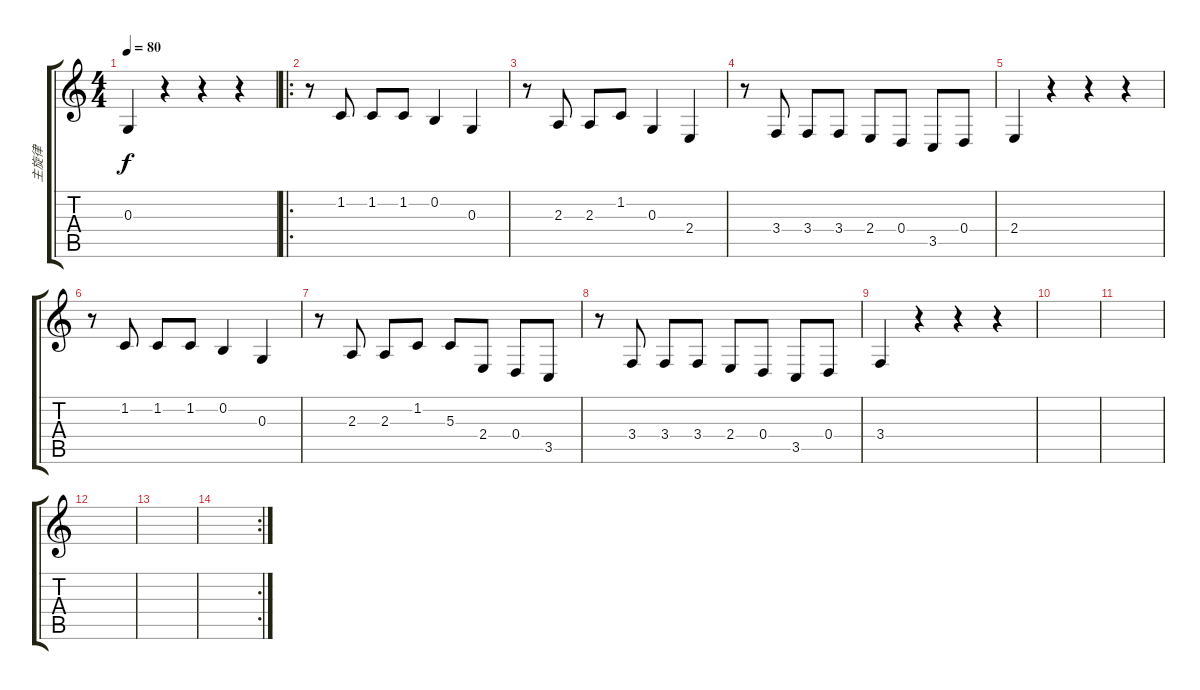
\track ("主旋律" "主旋律") {instrument fx8scifi}
\staff {score tabs}
\tuning (E4 B3 G3 D3 A2 E2) {hide}
\ts (4 4)
\tempo 80
\clef g2
\ks c
0.3.4{dy f} r.4 r.4 r.4 |
\ro
r.8 1.2.8 1.2.8 1.2.8 0.2.4 0.3.4 |
r.8 2.3.8 2.3.8 1.2.8 0.3.4 2.4.4 |
r.8 3.4.8 3.4.8 3.4.8 2.4.8 0.4.8 3.5.8 0.4.8 |
2.4.4 r.4 r.4 r.4 |
r.8 1.2.8 1.2.8 1.2.8 0.2.4 0.3.4 |
r.8 2.3.8 2.3.8 1.2.8 5.3.8 2.4.8 0.4.8 3.5.8 |
r.8 3.4.8 3.4.8 3.4.8 2.4.8 0.4.8 3.5.8 0.4.8 |
3.4.4 r.4 r.4 r.4 |
|
|
|
|
\rc 2
